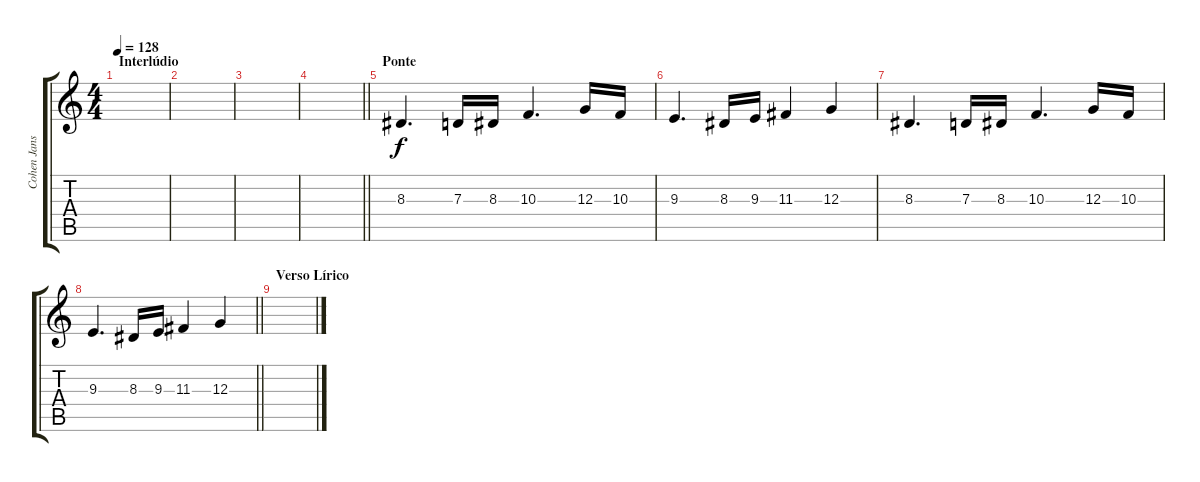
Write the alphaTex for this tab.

\track ("Cohen Jansen" "Cohen Jans") {instrument synthstrings1}
\staff {score tabs}
\tuning (E4 B3 G3 D3 A2 E2) {hide}
\ts (4 4)
\section ("" "Interlúdio")
\tempo 128
\clef g2
\ks c
|
|
|
\barLineRight lightlight
|
\section ("" "Ponte")
8.3.4{d} 7.3.16 8.3.16 10.3.4{d} 12.3.16 10.3.16 |
9.3.4{d} 8.3.16 9.3.16 11.3.4 12.3.4 |
8.3.4{d} 7.3.16 8.3.16 10.3.4{d} 12.3.16 10.3.16 |
\barLineRight lightlight
9.3.4{d} 8.3.16 9.3.16 11.3.4 12.3.4 |
\section ("" "Verso Lírico")
